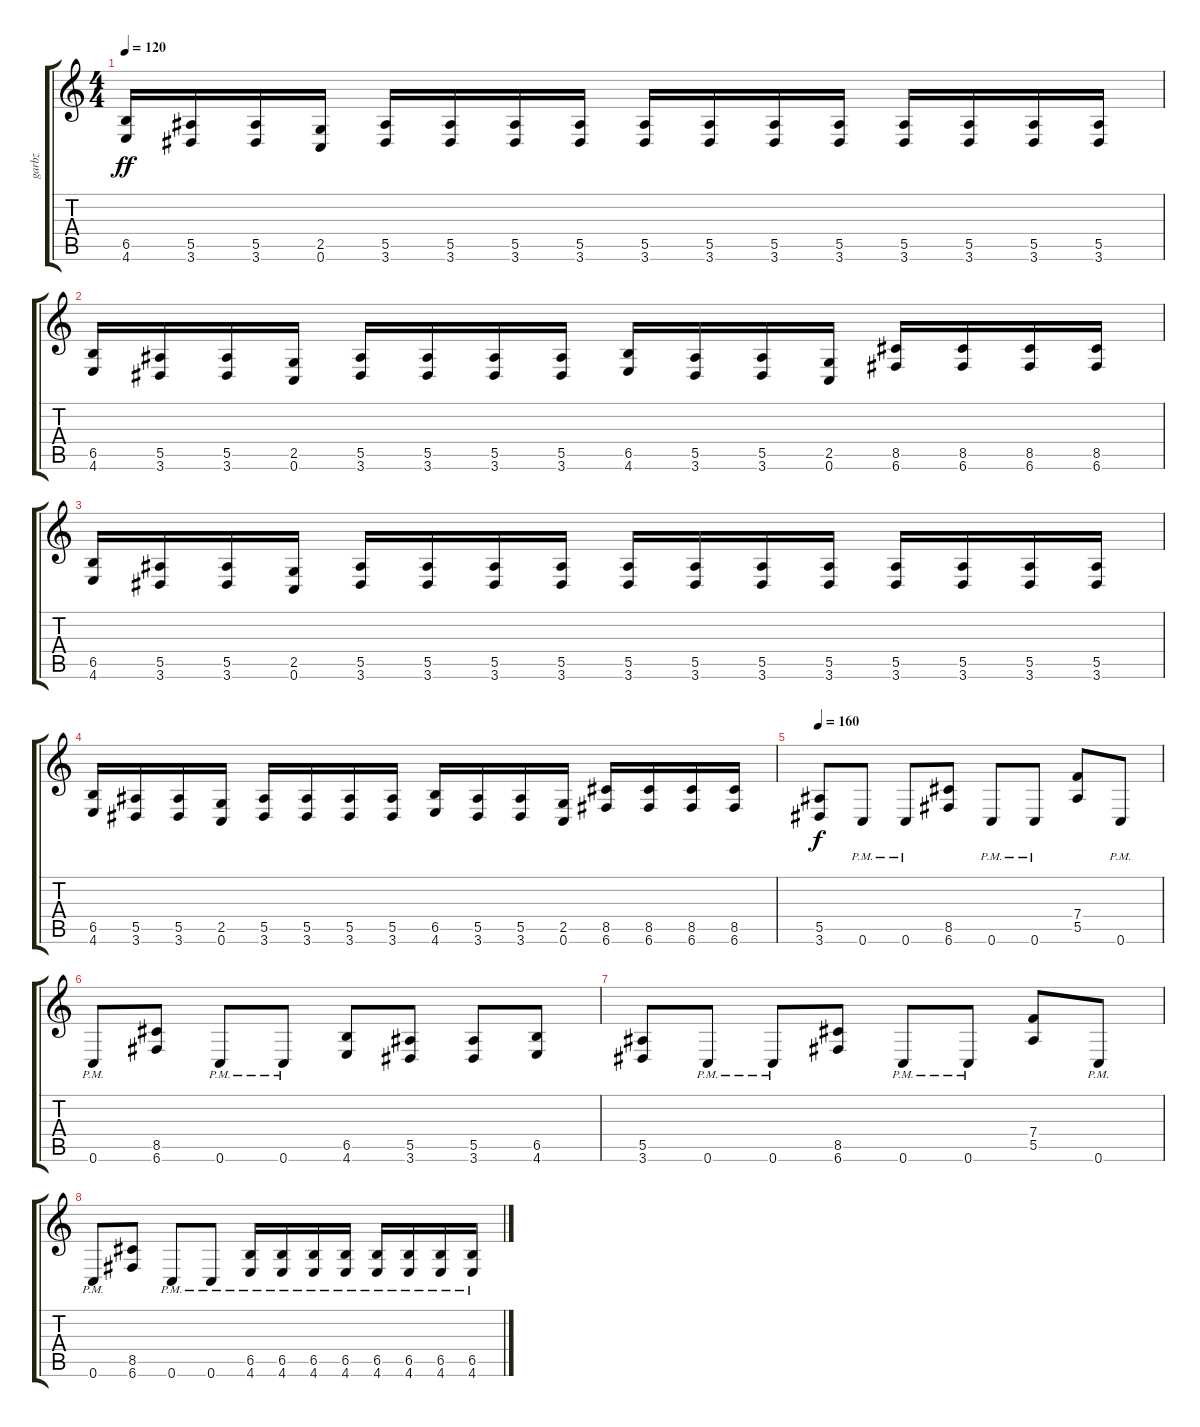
\track ("garbz" "garbz") {instrument distortionguitar}
\staff {score tabs}
\tuning (C4 G3 Eb3 Bb2 F2 C2) {hide}
\ts (4 4)
\tempo 120
\clef g2
\ks c
(6.5 4.6).16{dy ff} (5.5 3.6).16 (5.5 3.6).16 (2.5 0.6).16 (5.5 3.6).16 (5.5 3.6).16 (5.5 3.6).16 (5.5 3.6).16 (5.5 3.6).16 (5.5 3.6).16 (5.5 3.6).16 (5.5 3.6).16 (5.5 3.6).16 (5.5 3.6).16 (5.5 3.6).16 (5.5 3.6).16 |
(6.5 4.6).16 (5.5 3.6).16 (5.5 3.6).16 (2.5 0.6).16 (5.5 3.6).16 (5.5 3.6).16 (5.5 3.6).16 (5.5 3.6).16 (6.5 4.6).16 (5.5 3.6).16 (5.5 3.6).16 (2.5 0.6).16 (8.5 6.6).16 (8.5 6.6).16 (8.5 6.6).16 (8.5 6.6).16 |
(6.5 4.6).16 (5.5 3.6).16 (5.5 3.6).16 (2.5 0.6).16 (5.5 3.6).16 (5.5 3.6).16 (5.5 3.6).16 (5.5 3.6).16 (5.5 3.6).16 (5.5 3.6).16 (5.5 3.6).16 (5.5 3.6).16 (5.5 3.6).16 (5.5 3.6).16 (5.5 3.6).16 (5.5 3.6).16 |
(6.5 4.6).16 (5.5 3.6).16 (5.5 3.6).16 (2.5 0.6).16 (5.5 3.6).16 (5.5 3.6).16 (5.5 3.6).16 (5.5 3.6).16 (6.5 4.6).16 (5.5 3.6).16 (5.5 3.6).16 (2.5 0.6).16 (8.5 6.6).16 (8.5 6.6).16 (8.5 6.6).16 (8.5 6.6).16 |
\tempo 160
(5.5 3.6).8{dy f} 0.6{pm}.8 0.6{pm}.8 (8.5 6.6).8 0.6{pm}.8 0.6{pm}.8 (7.4 5.5).8 0.6{pm}.8 |
0.6{pm}.8 (8.5 6.6).8 0.6{pm}.8 0.6{pm}.8 (6.5 4.6).8 (5.5 3.6).8 (5.5 3.6).8 (6.5 4.6).8 |
(5.5 3.6).8 0.6{pm}.8 0.6{pm}.8 (8.5 6.6).8 0.6{pm}.8 0.6{pm}.8 (7.4 5.5).8 0.6{pm}.8 |
0.6{pm}.8 (8.5 6.6).8 0.6{pm}.8 0.6{pm}.8 (6.5{pm} 4.6{pm}).16 (6.5{pm} 4.6{pm}).16 (6.5{pm} 4.6{pm}).16 (6.5{pm} 4.6{pm}).16 (6.5{pm} 4.6{pm}).16 (6.5{pm} 4.6{pm}).16 (6.5{pm} 4.6{pm}).16 (6.5{pm} 4.6{pm}).16
